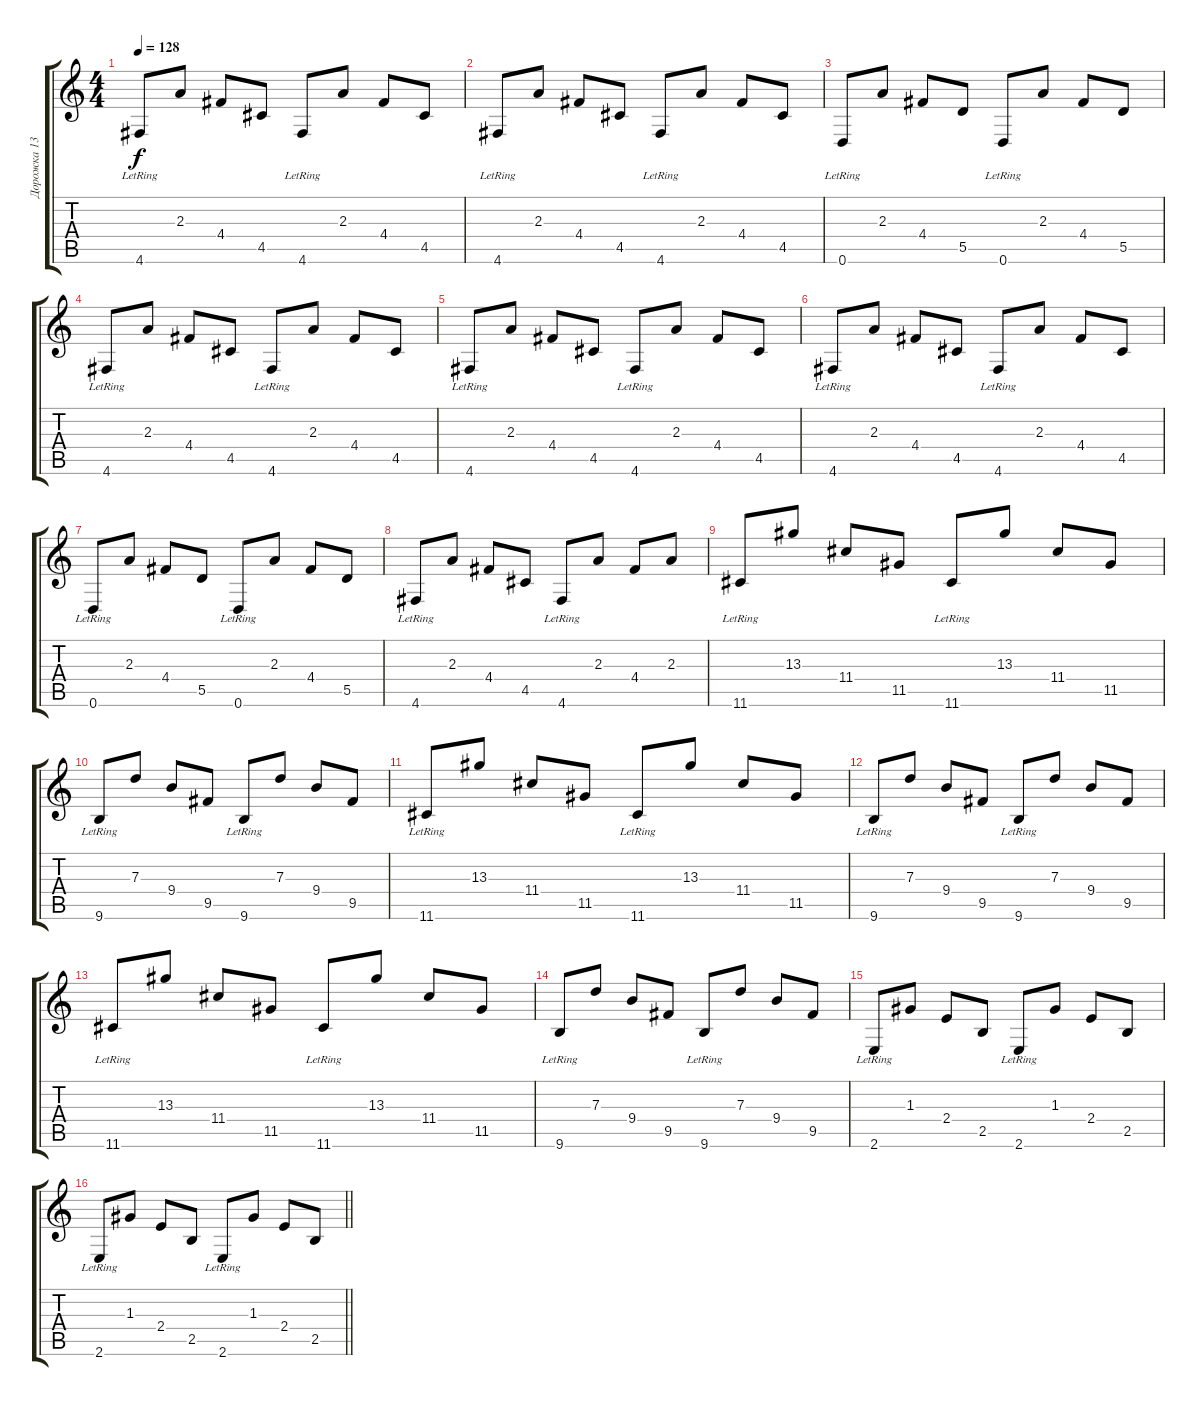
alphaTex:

\track ("Дорожка 13" "Дорожка 13") {mute instrument acousticguitarsteel}
\staff {score tabs}
\tuning (E4 B3 G3 D3 A2 D2) {hide}
\ts (4 4)
\tempo 128
\clef g2
\ks c
4.6{lr}.8{dy f} 2.3.8 4.4.8 4.5.8 4.6{lr}.8 2.3.8 4.4.8 4.5.8 |
4.6{lr}.8 2.3.8 4.4.8 4.5.8 4.6{lr}.8 2.3.8 4.4.8 4.5.8 |
0.6{lr}.8 2.3.8 4.4.8 5.5.8 0.6{lr}.8 2.3.8 4.4.8 5.5.8 |
4.6{lr}.8 2.3.8 4.4.8 4.5.8 4.6{lr}.8 2.3.8 4.4.8 4.5.8 |
4.6{lr}.8 2.3.8 4.4.8 4.5.8 4.6{lr}.8 2.3.8 4.4.8 4.5.8 |
4.6{lr}.8 2.3.8 4.4.8 4.5.8 4.6{lr}.8 2.3.8 4.4.8 4.5.8 |
0.6{lr}.8 2.3.8 4.4.8 5.5.8 0.6{lr}.8 2.3.8 4.4.8 5.5.8 |
4.6{lr}.8 2.3.8 4.4.8 4.5.8 4.6{lr}.8 2.3.8 4.4.8 2.3.8 |
11.6{lr}.8 13.3.8 11.4.8 11.5.8 11.6{lr}.8 13.3.8 11.4.8 11.5.8 |
9.6{lr}.8 7.3.8 9.4.8 9.5.8 9.6{lr}.8 7.3.8 9.4.8 9.5.8 |
11.6{lr}.8 13.3.8 11.4.8 11.5.8 11.6{lr}.8 13.3.8 11.4.8 11.5.8 |
9.6{lr}.8 7.3.8 9.4.8 9.5.8 9.6{lr}.8 7.3.8 9.4.8 9.5.8 |
11.6{lr}.8 13.3.8 11.4.8 11.5.8 11.6{lr}.8 13.3.8 11.4.8 11.5.8 |
9.6{lr}.8 7.3.8 9.4.8 9.5.8 9.6{lr}.8 7.3.8 9.4.8 9.5.8 |
2.6{lr}.8 1.3.8 2.4.8 2.5.8 2.6{lr}.8 1.3.8 2.4.8 2.5.8 |
\barLineRight lightlight
2.6{lr}.8 1.3.8 2.4.8 2.5.8 2.6{lr}.8 1.3.8 2.4.8 2.5.8
